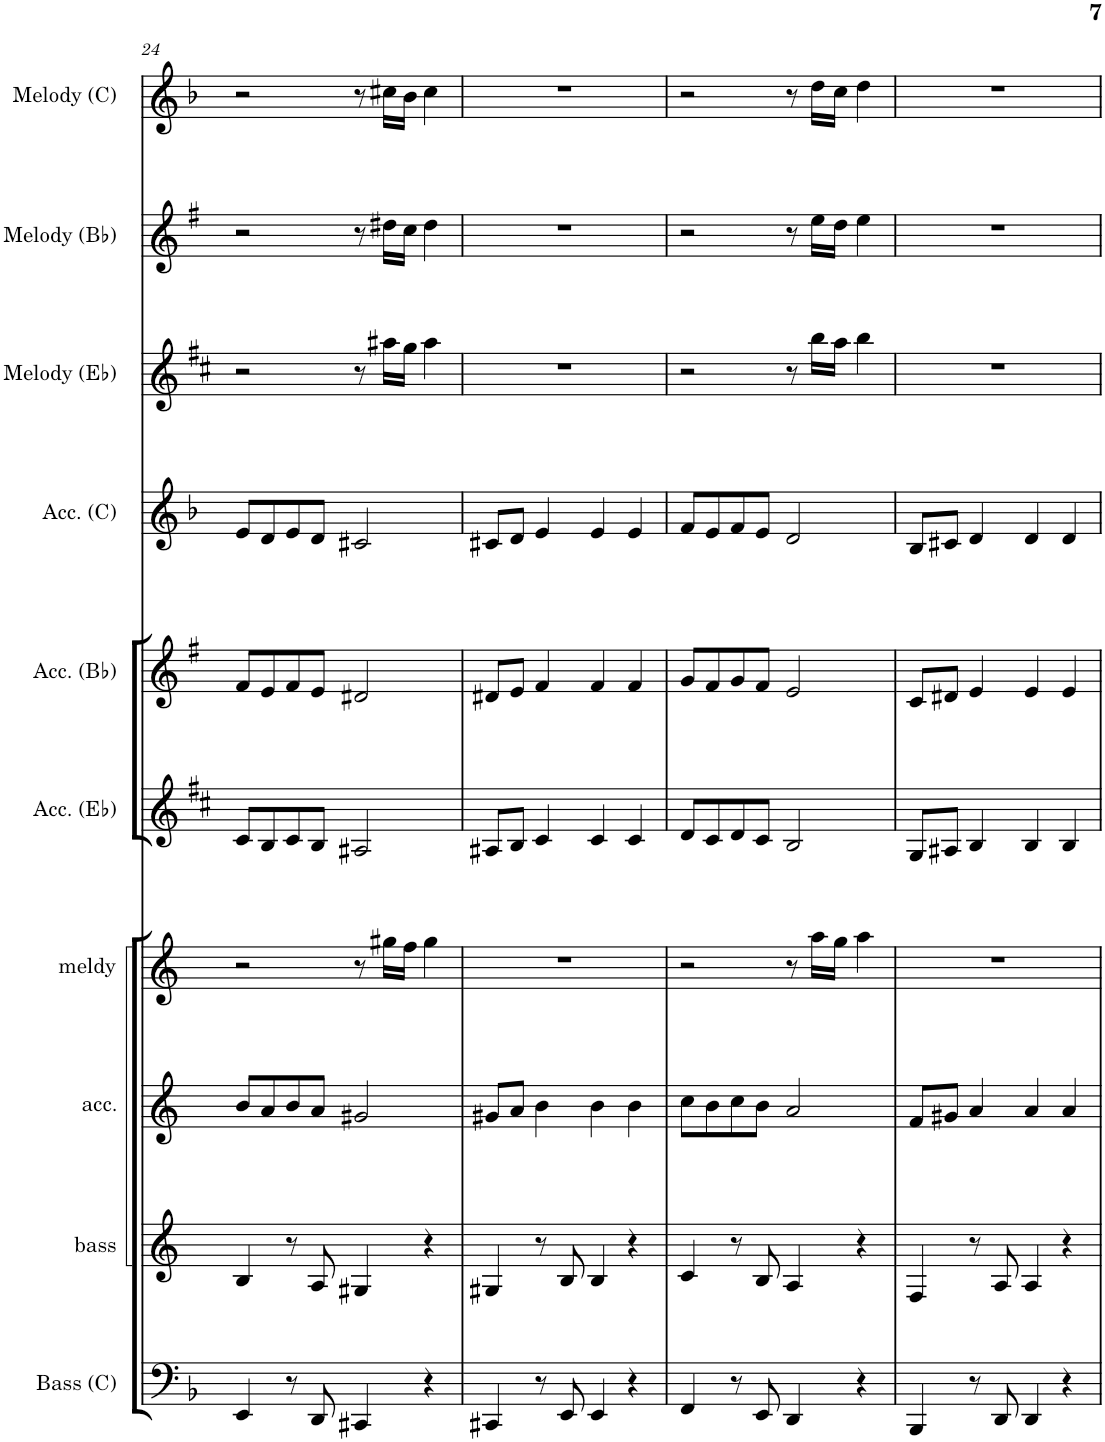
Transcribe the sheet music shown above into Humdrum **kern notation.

**kern	**kern	**kern	**kern	**kern	**kern	**kern	**kern	**kern	**kern
*part10	*part9	*part8	*part7	*part6	*part5	*part4	*part3	*part2	*part1
*staff10	*staff9	*staff8	*staff7	*staff6	*staff5	*staff4	*staff3	*staff2	*staff1
*I"Bass (C)	*I"Bass (F)	*I"Accompaniment (F)	*I"Melody (F)	*I"Accompaniment (Eb)	*I"Accompaniment (Bb)	*I"Accompaniment (C)	*I"Melody (Eb)	*I"Melody (Bb)	*I"Melody (C)
*I'Bass (C)	*I'bass	*I'acc.	*I'meldy	*I'Acc. (Eb)	*I'Acc. (Bb)	*I'Acc. (C)	*I'Melody (Eb)	*I'Melody (Bb)	*I'Melody (C)
!!LO:PB:g=z
*clefF4	*clefG2	*clefG2	*clefG2	*clefG2	*clefG2	*clefG2	*clefG2	*clefG2	*clefG2
*	*Trd4c7	*Trd4c7	*Trd4c7	*Trd5c9	*Trd8c14	*	*Trd5c9	*Trd1c2	*
*k[b-]	*k[]	*k[]	*k[]	*k[f#c#]	*k[f#]	*k[b-]	*k[f#c#]	*k[f#]	*k[b-]
*M4/4	*M4/4	*M4/4	*M4/4	*M4/4	*M4/4	*M4/4	*M4/4	*M4/4	*M4/4
=24	=24	=24	=24	=24	=24	=24	=24	=24	=24
4EE/	4B/	8b/L	2r	8c#/L	8f#/L	8e/L	2r	2r	2r
.	.	8a/	.	8B/	8e/	8d/	.	.	.
8r	8r	8b/	.	8c#/	8f#/	8e/	.	.	.
8DD/	8A/	8a/J	.	8B/J	8e/J	8d/J	.	.	.
4CC#X/	4G#X/	2g#X/	8r	2A#X/	2d#X/	2c#X/	8r	8r	8r
.	.	.	16gg#X\LL	.	.	.	16aa#X\LL	16dd#X\LL	16cc#X\LL
.	.	.	16ff\JJ	.	.	.	16gg\JJ	16cc\JJ	16b-\JJ
4r	4r	.	4gg#\	.	.	.	4aa#\	4dd#\	4cc#\
=25	=25	=25	=25	=25	=25	=25	=25	=25	=25
4CC#X/	4G#X/	8g#X/L	1r	8A#X/L	8d#X/L	8c#X/L	1r	1r	1r
.	.	8a/J	.	8B/J	8e/J	8d/J	.	.	.
8r	8r	4b\	.	4c#/	4f#/	4e/	.	.	.
8EE/	8B/	.	.	.	.	.	.	.	.
4EE/	4B/	4b\	.	4c#/	4f#/	4e/	.	.	.
4r	4r	4b\	.	4c#/	4f#/	4e/	.	.	.
=26	=26	=26	=26	=26	=26	=26	=26	=26	=26
4FF/	4c/	8cc\L	2r	8d/L	8g/L	8f/L	2r	2r	2r
.	.	8b\	.	8c#/	8f#/	8e/	.	.	.
8r	8r	8cc\	.	8d/	8g/	8f/	.	.	.
8EE/	8B/	8b\J	.	8c#/J	8f#/J	8e/J	.	.	.
4DD/	4A/	2a/	8r	2B/	2e/	2d/	8r	8r	8r
.	.	.	16aa\LL	.	.	.	16bb\LL	16ee\LL	16dd\LL
.	.	.	16gg\JJ	.	.	.	16aa\JJ	16dd\JJ	16cc\JJ
4r	4r	.	4aa\	.	.	.	4bb\	4ee\	4dd\
=27	=27	=27	=27	=27	=27	=27	=27	=27	=27
4BBB-/	4F/	8f/L	1r	8G/L	8c/L	8B-/L	1r	1r	1r
.	.	8g#X/J	.	8A#X/J	8d#X/J	8c#X/J	.	.	.
8r	8r	4a/	.	4B/	4e/	4d/	.	.	.
8DD/	8A/	.	.	.	.	.	.	.	.
4DD/	4A/	4a/	.	4B/	4e/	4d/	.	.	.
4r	4r	4a/	.	4B/	4e/	4d/	.	.	.
=	=	=	=	=	=	=	=	=	=
*-	*-	*-	*-	*-	*-	*-	*-	*-	*-
